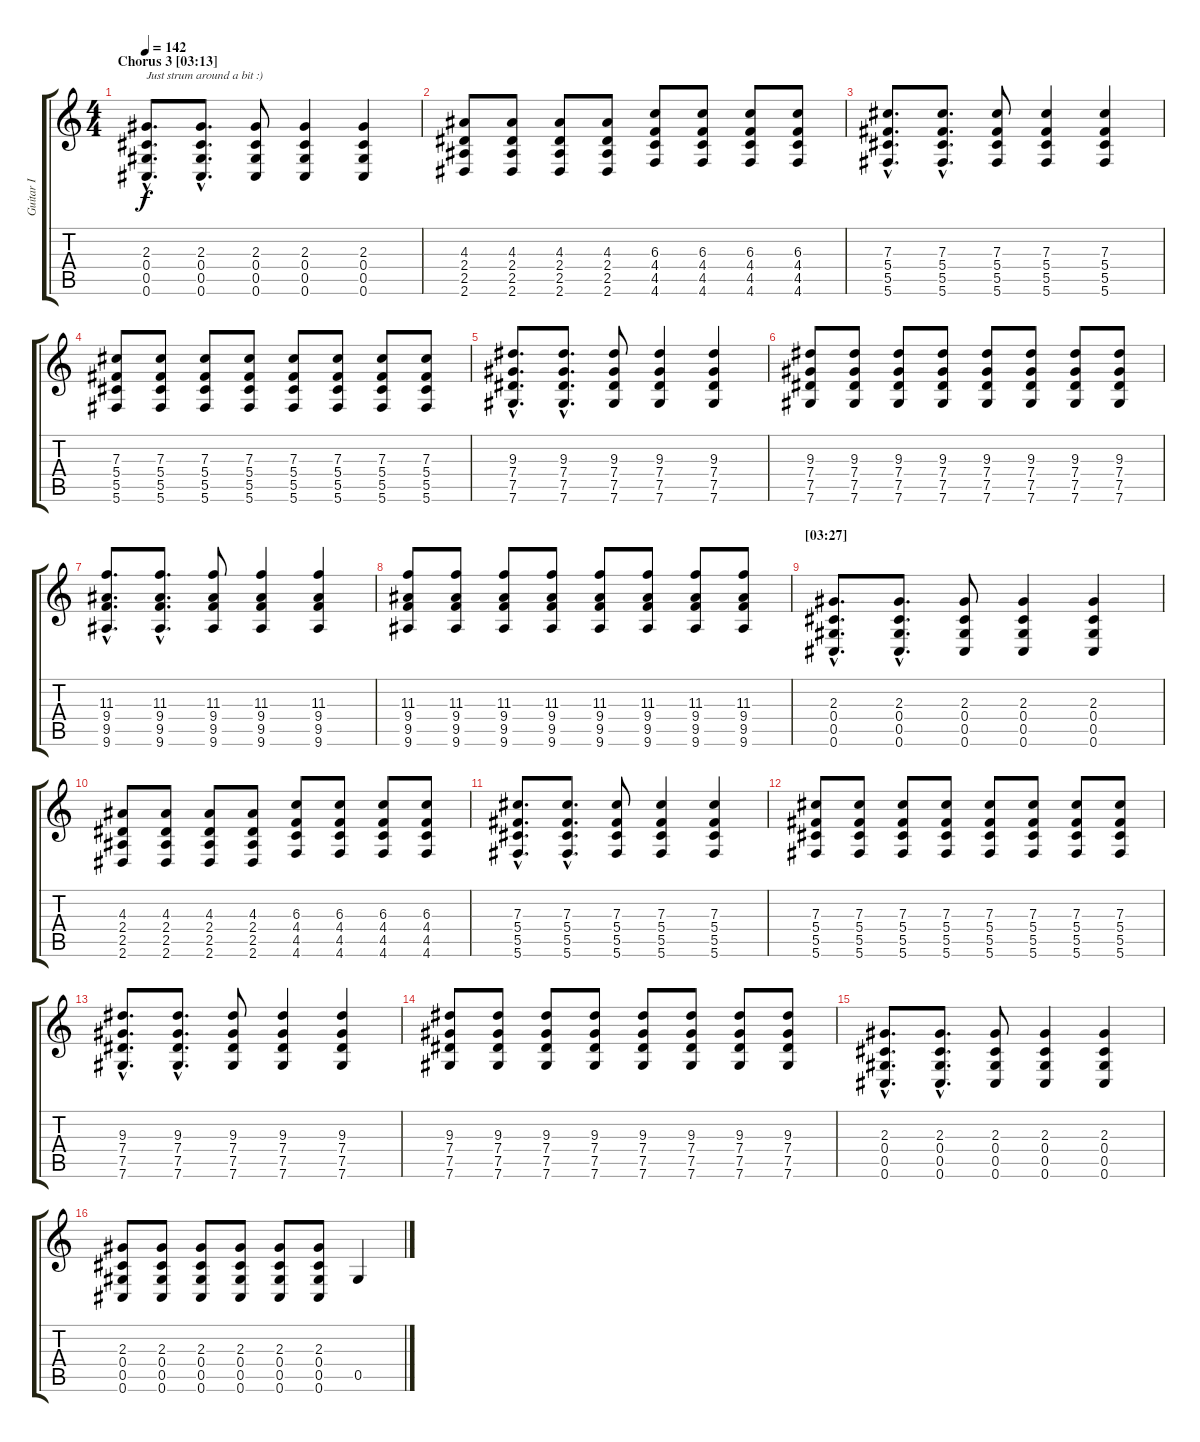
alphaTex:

\track ("Guitar I" "Guitar I") {instrument overdrivenguitar}
\staff {score tabs}
\tuning (Eb4 Bb3 Gb3 Db3 Ab2 Db2) {hide}
\ts (4 4)
\section ("" "Chorus 3 [03:13]")
\tempo 142
\clef g2
\ks c
(2.3{hac} 0.4{hac} 0.5{hac} 0.6{hac}).8{d txt "Just strum around a bit :)" dy f} (2.3{hac} 0.4{hac} 0.5{hac} 0.6{hac}).8{d} (2.3 0.4 0.5 0.6).8 (2.3 0.4 0.5 0.6).4 (2.3 0.4 0.5 0.6).4 |
(4.3 2.4 2.5 2.6).8 (4.3 2.4 2.5 2.6).8 (4.3 2.4 2.5 2.6).8 (4.3 2.4 2.5 2.6).8 (6.3 4.4 4.5 4.6).8 (6.3 4.4 4.5 4.6).8 (6.3 4.4 4.5 4.6).8 (6.3 4.4 4.5 4.6).8 |
(7.3{hac} 5.4{hac} 5.5{hac} 5.6{hac}).8{d} (7.3{hac} 5.4{hac} 5.5{hac} 5.6{hac}).8{d} (7.3 5.4 5.5 5.6).8 (7.3 5.4 5.5 5.6).4 (7.3 5.4 5.5 5.6).4 |
(7.3 5.4 5.5 5.6).8 (7.3 5.4 5.5 5.6).8 (7.3 5.4 5.5 5.6).8 (7.3 5.4 5.5 5.6).8 (7.3 5.4 5.5 5.6).8 (7.3 5.4 5.5 5.6).8 (7.3 5.4 5.5 5.6).8 (7.3 5.4 5.5 5.6).8 |
(9.3{hac} 7.4{hac} 7.5{hac} 7.6{hac}).8{d} (9.3{hac} 7.4{hac} 7.5{hac} 7.6{hac}).8{d} (9.3 7.4 7.5 7.6).8 (9.3 7.4 7.5 7.6).4 (9.3 7.4 7.5 7.6).4 |
(9.3 7.4 7.5 7.6).8 (9.3 7.4 7.5 7.6).8 (9.3 7.4 7.5 7.6).8 (9.3 7.4 7.5 7.6).8 (9.3 7.4 7.5 7.6).8 (9.3 7.4 7.5 7.6).8 (9.3 7.4 7.5 7.6).8 (9.3 7.4 7.5 7.6).8 |
(11.3{hac} 9.4{hac} 9.5{hac} 9.6{hac}).8{d} (11.3{hac} 9.4{hac} 9.5{hac} 9.6{hac}).8{d} (11.3 9.4 9.5 9.6).8 (11.3 9.4 9.5 9.6).4 (11.3 9.4 9.5 9.6).4 |
(11.3 9.4 9.5 9.6).8 (11.3 9.4 9.5 9.6).8 (11.3 9.4 9.5 9.6).8 (11.3 9.4 9.5 9.6).8 (11.3 9.4 9.5 9.6).8 (11.3 9.4 9.5 9.6).8 (11.3 9.4 9.5 9.6).8 (11.3 9.4 9.5 9.6).8 |
\section ("" "[03:27]")
(2.3{hac} 0.4{hac} 0.5{hac} 0.6{hac}).8{d} (2.3{hac} 0.4{hac} 0.5{hac} 0.6{hac}).8{d} (2.3 0.4 0.5 0.6).8 (2.3 0.4 0.5 0.6).4 (2.3 0.4 0.5 0.6).4 |
(4.3 2.4 2.5 2.6).8 (4.3 2.4 2.5 2.6).8 (4.3 2.4 2.5 2.6).8 (4.3 2.4 2.5 2.6).8 (6.3 4.4 4.5 4.6).8 (6.3 4.4 4.5 4.6).8 (6.3 4.4 4.5 4.6).8 (6.3 4.4 4.5 4.6).8 |
(7.3{hac} 5.4{hac} 5.5{hac} 5.6{hac}).8{d} (7.3{hac} 5.4{hac} 5.5{hac} 5.6{hac}).8{d} (7.3 5.4 5.5 5.6).8 (7.3 5.4 5.5 5.6).4 (7.3 5.4 5.5 5.6).4 |
(7.3 5.4 5.5 5.6).8 (7.3 5.4 5.5 5.6).8 (7.3 5.4 5.5 5.6).8 (7.3 5.4 5.5 5.6).8 (7.3 5.4 5.5 5.6).8 (7.3 5.4 5.5 5.6).8 (7.3 5.4 5.5 5.6).8 (7.3 5.4 5.5 5.6).8 |
(9.3{hac} 7.4{hac} 7.5{hac} 7.6{hac}).8{d} (9.3{hac} 7.4{hac} 7.5{hac} 7.6{hac}).8{d} (9.3 7.4 7.5 7.6).8 (9.3 7.4 7.5 7.6).4 (9.3 7.4 7.5 7.6).4 |
(9.3 7.4 7.5 7.6).8 (9.3 7.4 7.5 7.6).8 (9.3 7.4 7.5 7.6).8 (9.3 7.4 7.5 7.6).8 (9.3 7.4 7.5 7.6).8 (9.3 7.4 7.5 7.6).8 (9.3 7.4 7.5 7.6).8 (9.3 7.4 7.5 7.6).8 |
(2.3{hac} 0.4{hac} 0.5{hac} 0.6{hac}).8{d} (2.3{hac} 0.4{hac} 0.5{hac} 0.6{hac}).8{d} (2.3 0.4 0.5 0.6).8 (2.3 0.4 0.5 0.6).4 (2.3 0.4 0.5 0.6).4 |
(2.3 0.4 0.5 0.6).8 (2.3 0.4 0.5 0.6).8 (2.3 0.4 0.5 0.6).8 (2.3 0.4 0.5 0.6).8 (2.3 0.4 0.5 0.6).8 (2.3 0.4 0.5 0.6).8 0.5.4
